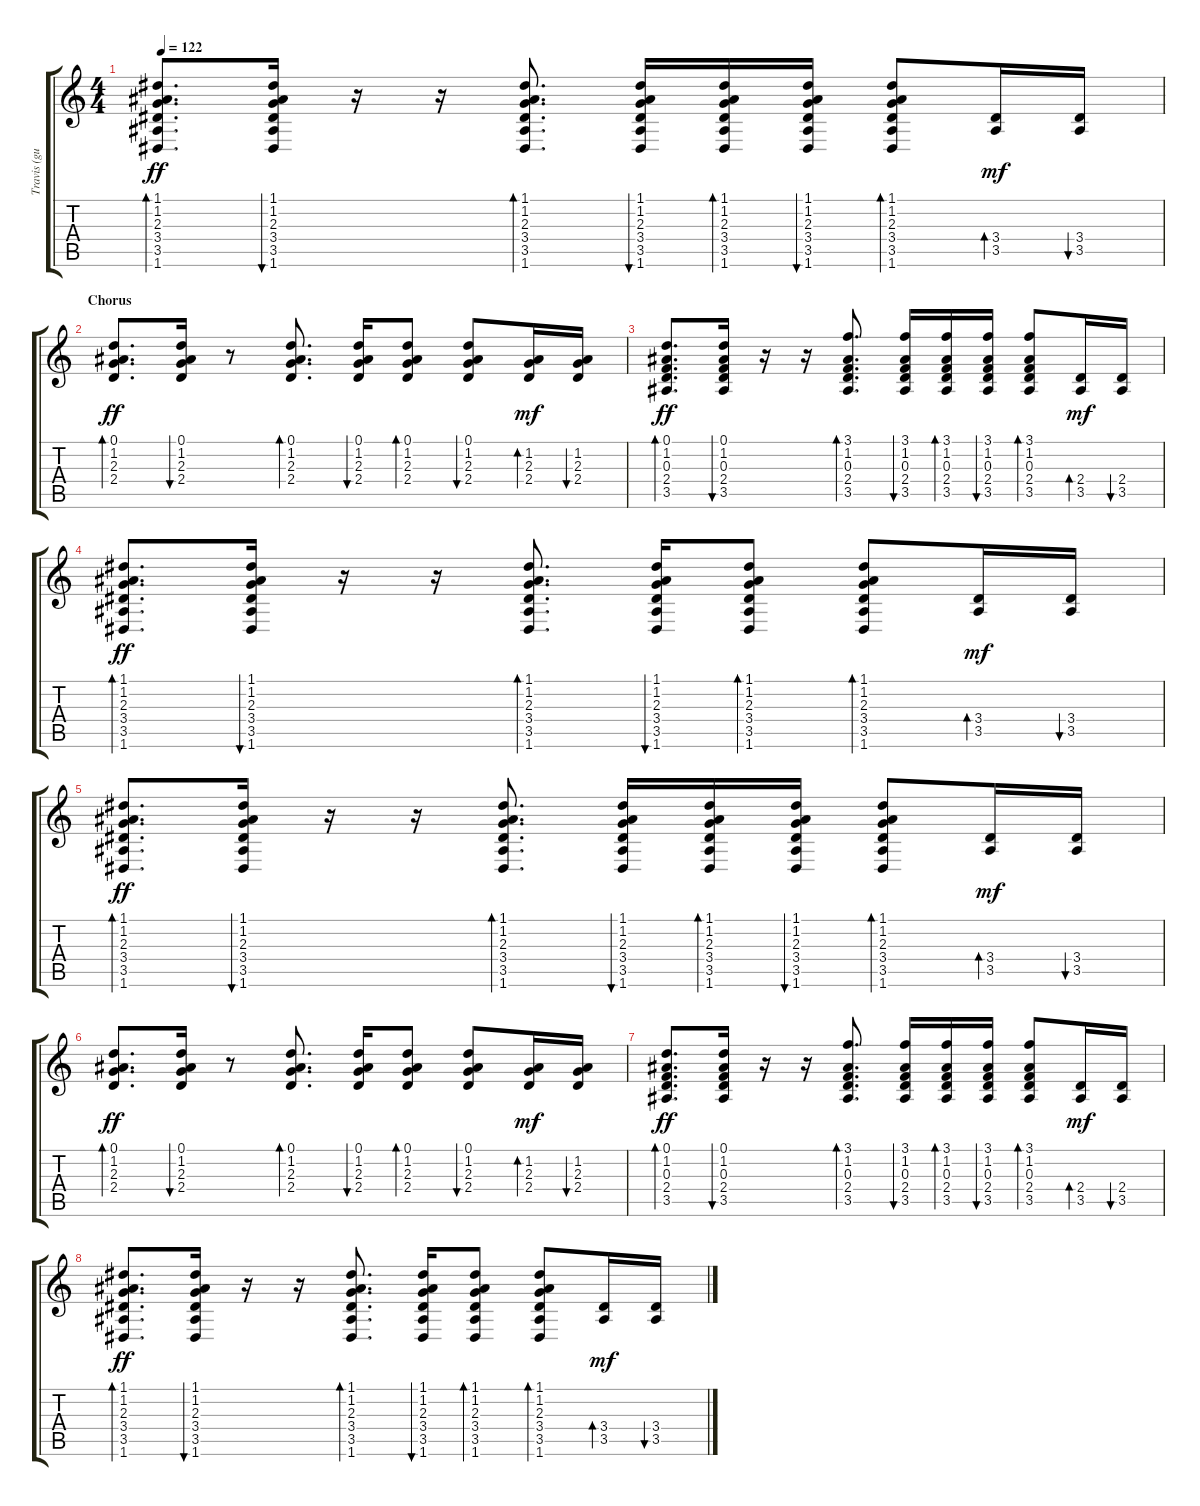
\track ("Travis (guitar)" "Travis (gu") {instrument acousticguitarsteel}
\staff {score tabs}
\tuning (D4 A3 F3 C3 G2 D2) {hide}
\ts (4 4)
\tempo 122
\clef g2
\ks c
(1.1 1.2 2.3 3.4 3.5 1.6).8{d bd 120 dy ff} (1.1 1.2 2.3 3.4 3.5 1.6).16{bu 120} r.16 r.16 (1.1 1.2 2.3 3.4 3.5 1.6).8{d bd 120} (1.1 1.2 2.3 3.4 3.5 1.6).16{bu 120} (1.1 1.2 2.3 3.4 3.5 1.6).16{bd 120} (1.1 1.2 2.3 3.4 3.5 1.6).16{bu 120} (1.1 1.2 2.3 3.4 3.5 1.6).8{bd 120} (3.4 3.5).16{bd 120 dy mf} (3.4 3.5).16{bu 120} |
\section ("" "Chorus")
(0.1 1.2 2.3 2.4).8{d bd 120 dy ff} (0.1 1.2 2.3 2.4).16{bu 120} r.8 (0.1 1.2 2.3 2.4).8{d bd 120} (0.1 1.2 2.3 2.4).16{bu 120} (0.1 1.2 2.3 2.4).8{bd 120} (0.1 1.2 2.3 2.4).8{bu 120} (1.2 2.3 2.4).16{bd 120 dy mf} (1.2 2.3 2.4).16{bu 120} |
(0.1 1.2 0.3 2.4 3.5).8{d bd 120 dy ff} (0.1 1.2 0.3 2.4 3.5).16{bu 120} r.16 r.16 (3.1 1.2 0.3 2.4 3.5).8{d bd 120} (3.1 1.2 0.3 2.4 3.5).16{bu 120} (3.1 1.2 0.3 2.4 3.5).16{bd 120} (3.1 1.2 0.3 2.4 3.5).16{bu 120} (3.1 1.2 0.3 2.4 3.5).8{bd 120} (2.4 3.5).16{bd 120 dy mf} (2.4 3.5).16{bu 120} |
(1.1 1.2 2.3 3.4 3.5 1.6).8{d bd 120 dy ff} (1.1 1.2 2.3 3.4 3.5 1.6).16{bu 120} r.16 r.16 (1.1 1.2 2.3 3.4 3.5 1.6).8{d bd 120} (1.1 1.2 2.3 3.4 3.5 1.6).16{bu 120} (1.1 1.2 2.3 3.4 3.5 1.6).8{bd 120} (1.1 1.2 2.3 3.4 3.5 1.6).8{bd 120} (3.4 3.5).16{bd 120 dy mf} (3.4 3.5).16{bu 120} |
(1.1 1.2 2.3 3.4 3.5 1.6).8{d bd 120 dy ff} (1.1 1.2 2.3 3.4 3.5 1.6).16{bu 120} r.16 r.16 (1.1 1.2 2.3 3.4 3.5 1.6).8{d bd 120} (1.1 1.2 2.3 3.4 3.5 1.6).16{bu 120} (1.1 1.2 2.3 3.4 3.5 1.6).16{bd 120} (1.1 1.2 2.3 3.4 3.5 1.6).16{bu 120} (1.1 1.2 2.3 3.4 3.5 1.6).8{bd 120} (3.4 3.5).16{bd 120 dy mf} (3.4 3.5).16{bu 120} |
(0.1 1.2 2.3 2.4).8{d bd 120 dy ff} (0.1 1.2 2.3 2.4).16{bu 120} r.8 (0.1 1.2 2.3 2.4).8{d bd 120} (0.1 1.2 2.3 2.4).16{bu 120} (0.1 1.2 2.3 2.4).8{bd 120} (0.1 1.2 2.3 2.4).8{bu 120} (1.2 2.3 2.4).16{bd 120 dy mf} (1.2 2.3 2.4).16{bu 120} |
(0.1 1.2 0.3 2.4 3.5).8{d bd 120 dy ff} (0.1 1.2 0.3 2.4 3.5).16{bu 120} r.16 r.16 (3.1 1.2 0.3 2.4 3.5).8{d bd 120} (3.1 1.2 0.3 2.4 3.5).16{bu 120} (3.1 1.2 0.3 2.4 3.5).16{bd 120} (3.1 1.2 0.3 2.4 3.5).16{bu 120} (3.1 1.2 0.3 2.4 3.5).8{bd 120} (2.4 3.5).16{bd 120 dy mf} (2.4 3.5).16{bu 120} |
(1.1 1.2 2.3 3.4 3.5 1.6).8{d bd 120 dy ff} (1.1 1.2 2.3 3.4 3.5 1.6).16{bu 120} r.16 r.16 (1.1 1.2 2.3 3.4 3.5 1.6).8{d bd 120} (1.1 1.2 2.3 3.4 3.5 1.6).16{bu 120} (1.1 1.2 2.3 3.4 3.5 1.6).8{bd 120} (1.1 1.2 2.3 3.4 3.5 1.6).8{bd 120} (3.4 3.5).16{bd 120 dy mf} (3.4 3.5).16{bu 120}
